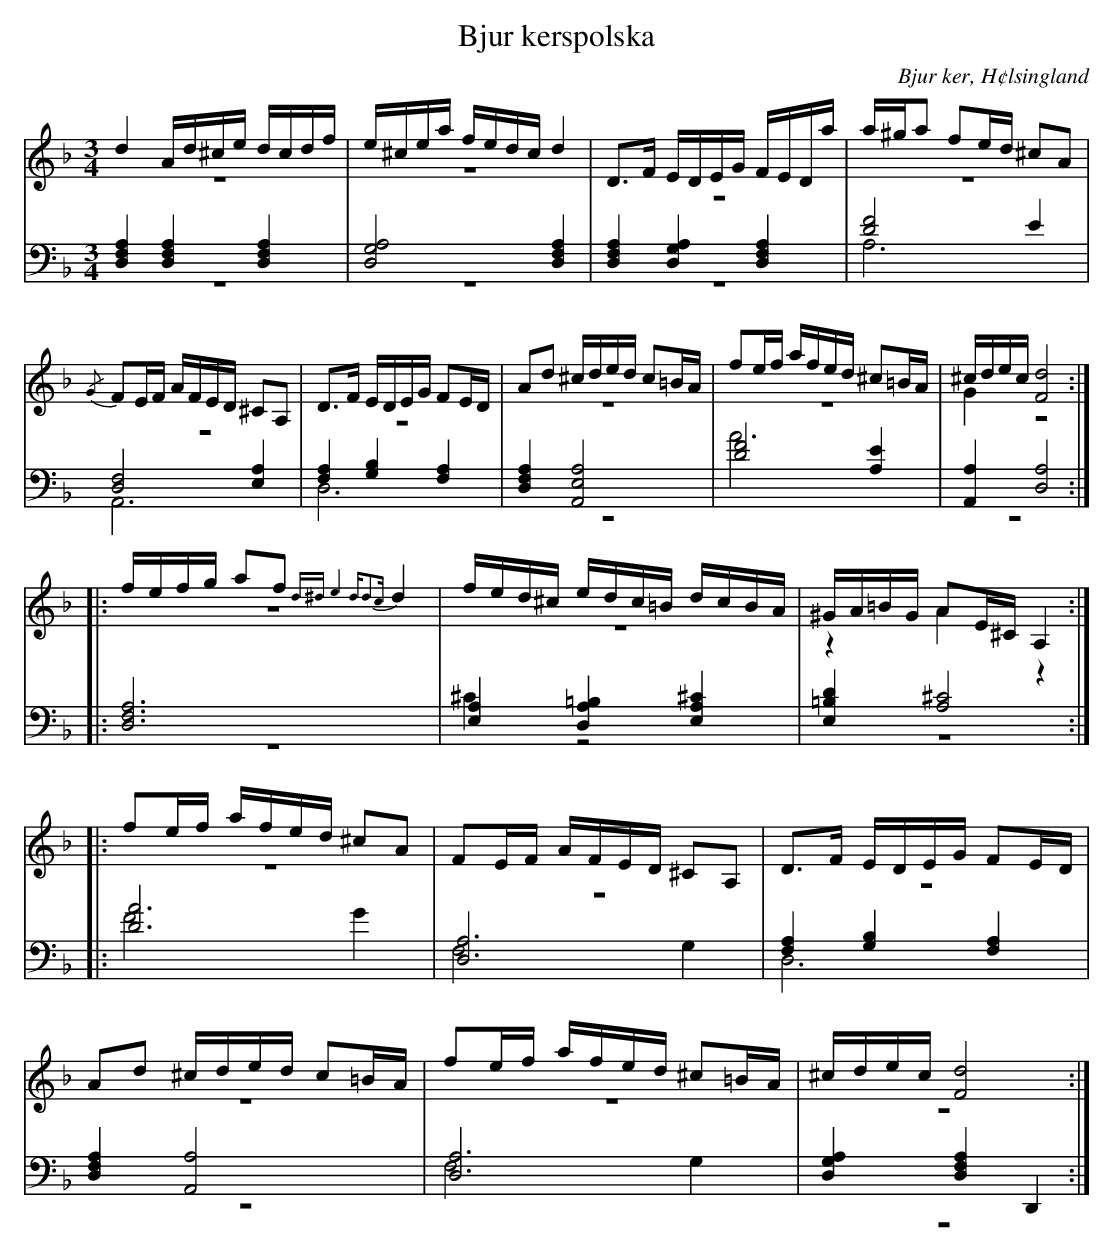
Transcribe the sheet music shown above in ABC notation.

X:1
T: Bjur kerspolska
O: Bjur ker, H¢lsingland
M: 3/4
L: 1/16
K: Dm
V:1
V:2 merge
V:3
V:4 merge
V:1
d4 Ad^ce dcdf |e^cea fedc d4|D2>F2 EDEG FEDa|a^ga2 f2ed ^c2A2|
{/G}F2EF AFED ^C2A,2|D2>F2 EDEG F2ED|A2d2 ^cded c2=BA|f2ef afed ^c2=BA|^cdec [F8d8]:|
|:fefg a2f2 {d^de4d^=d2c}d4 |fed^c edc=B dcBA|^GA=BG A2E^C A,4:|
|:f2ef afed ^c2A2|F2EF AFED ^C2A,2|D2>F2 EDEG F2ED|
A2d2 ^cded c2=BA|f2ef afed ^c2=BA|^cdec [F8d8]:|
V:2
z12|z12|z12|z12|
z12|z12|z12|z12|G4 z8:|
|:z12|z12|z4 A4 z4:|
|:z12|z12|z12|
z12|z12|z12:|
V:3 clef=bass
[D,4F,4A,4] [D,4F,4A,4] [D,4F,4A,4]|[D,8G,8A,8] [D,4F,4A,4]|[D,4F,4A,4] [D,4G,4A,4] [D,4F,4A,4]|[D8F8] E4|
[D,8F,8] [E,4A,4]|[F,4A,4] [G,4B,4] [F,4A,4]|[D,4F,4A,4] [A,,8E,8A,8]|[D8F8] [A,4E4]|[A,,4A,4] [D,8A,8]:|
|:[D,12F,12A,12]|[E,4A,4] [A,4=B,4D,4] [E,4A,4^C4]|[E,4=B,4D4] [A,8^C8]:|
|:[D12A12]|[D,12A,12]|[F,4A,4] [G,4B,4] [F,4A,4]|
[D,4F,4A,4] [A,,8A,8]|[D,12A,12]|[D,4G,4A,4] [D,4F,4A,4] D,,4:|
V:4 clef=bass
z12|z12|z12|A,12|
A,,12|D,12|z12|A12|z12:|
|:z12|^C4 z8|z12:|
|:F8 G4|F,8 G,4|D,12|
z12|F,8 G,4|z12:|
